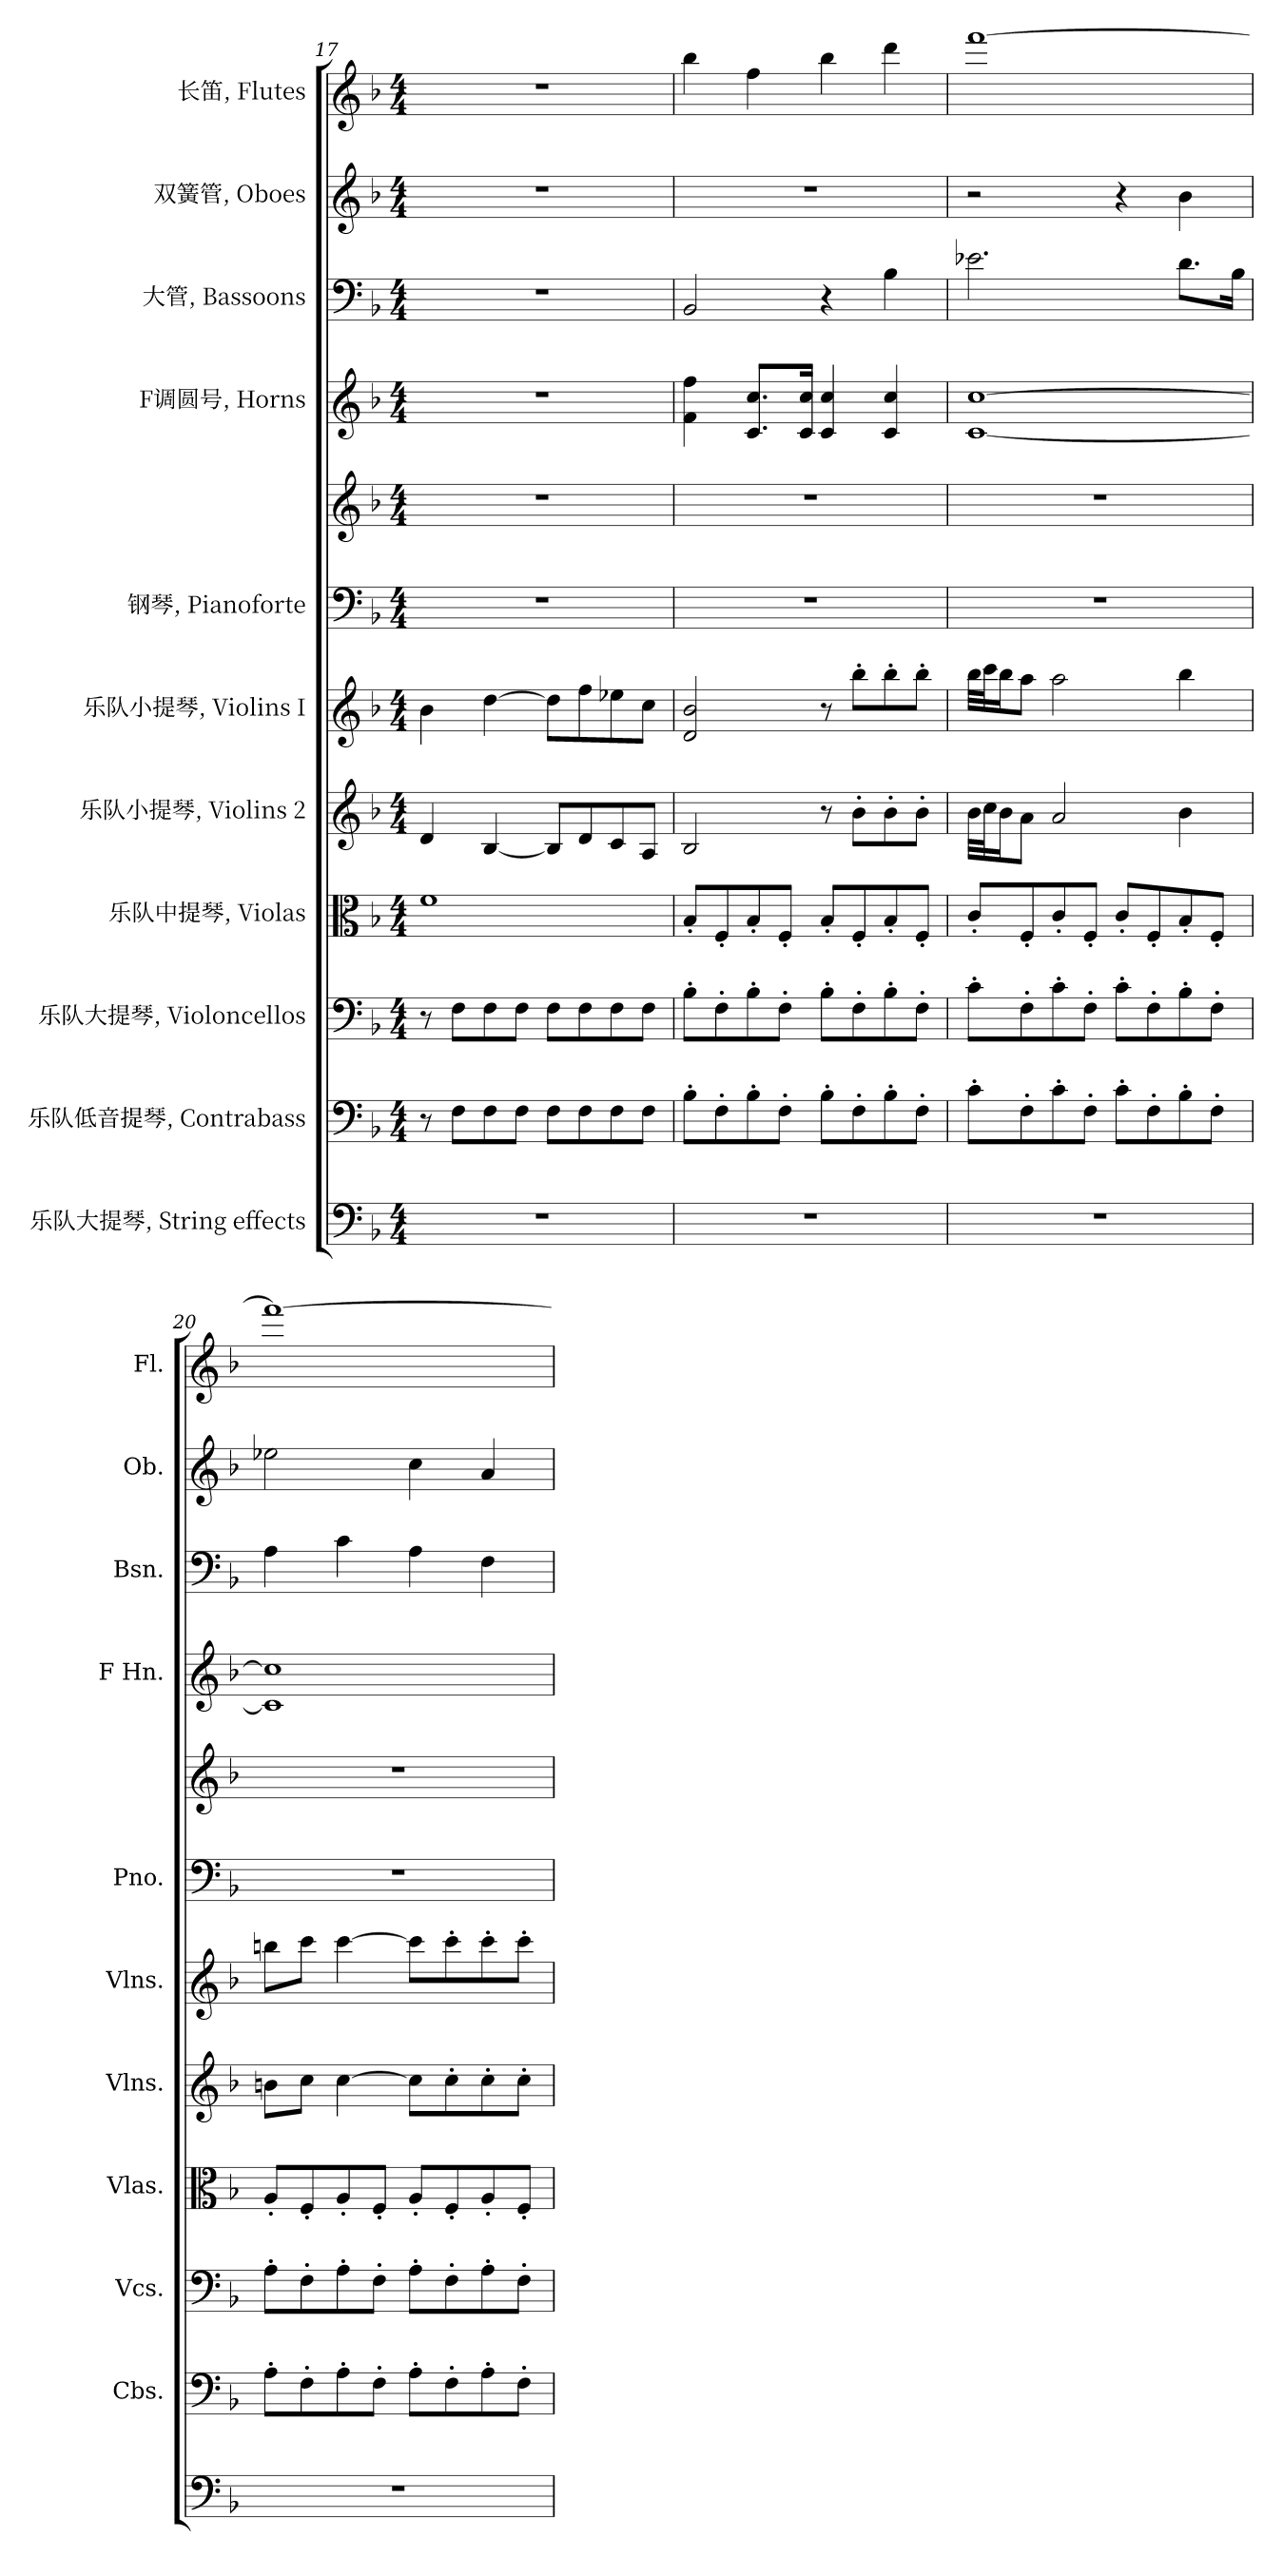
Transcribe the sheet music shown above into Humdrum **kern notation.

**kern	**kern	**kern	**kern	**kern	**kern	**kern	**kern	**kern	**kern	**kern	**kern
*part11	*part10	*part9	*part8	*part7	*part6	*part5	*part5	*part4	*part3	*part2	*part1
*staff12	*staff11	*staff10	*staff9	*staff8	*staff7	*staff6	*staff5	*staff4	*staff3	*staff2	*staff1
*I"乐队大提琴, String effects	*I"乐队低音提琴, Contrabass	*I"乐队大提琴, Violoncellos	*I"乐队中提琴, Violas	*I"乐队小提琴, Violins 2	*I"乐队小提琴, Violins I	*I"钢琴, Pianoforte	*	*I"F调圆号, Horns	*I"大管, Bassoons	*I"双簧管, Oboes	*I"长笛, Flutes
*	*I'Cbs.	*I'Vcs.	*I'Vlas.	*I'Vlns.	*I'Vlns.	*I'Pno.	*	*I'F Hn.	*I'Bsn.	*I'Ob.	*I'Fl.
*clefF4	*clefF4	*clefF4	*clefC3	*clefG2	*clefG2	*clefF4	*clefG2	*clefG2	*clefF4	*clefG2	*clefG2
*	*ITrd7c12	*	*	*	*	*	*	*ITrd4c7	*	*	*
*k[b-]	*k[b-]	*k[b-]	*k[b-]	*k[b-]	*k[b-]	*k[b-]	*k[b-]	*k[b-e-]	*k[b-]	*k[b-]	*k[b-]
*M4/4	*M4/4	*M4/4	*M4/4	*M4/4	*M4/4	*M4/4	*M4/4	*M4/4	*M4/4	*M4/4	*M4/4
=17	=17	=17	=17	=17	=17	=17	=17	=17	=17	=17	=17
1r	8r	8r	1f	4d/	4b-\	1r	1r	1r	1r	1r	1r
.	8FF\L	8F\L	.	.	.	.	.	.	.	.	.
.	8FF\	8F\	.	[4B-/	[4dd\	.	.	.	.	.	.
.	8FF\J	8F\J	.	.	.	.	.	.	.	.	.
.	8FF\L	8F\L	.	8B-/L]	8dd\L]	.	.	.	.	.	.
.	8FF\	8F\	.	8d/	8ff\	.	.	.	.	.	.
.	8FF\	8F\	.	8c/	8ee-X\	.	.	.	.	.	.
.	8FF\J	8F\J	.	8A/J	8cc\J	.	.	.	.	.	.
=18	=18	=18	=18	=18	=18	=18	=18	=18	=18	=18	=18
1r	8BB-'\L	8B-'\L	8B-'/L	2B-/	2d/ 2b-/	1r	1r	4B-\ 4b-\	2BB-/	1r	4bb-\
.	8FF'\	8F'\	8F'/	.	.	.	.	.	.	.	.
.	8BB-'\	8B-'\	8B-'/	.	.	.	.	8.F/ 8.f/L	.	.	4ff\
.	8FF'\J	8F'\J	8F'/J	.	.	.	.	.	.	.	.
.	.	.	.	.	.	.	.	16F/ 16f/Jk	.	.	.
.	8BB-'\L	8B-'\L	8B-'/L	8r	8r	.	.	4F/ 4f/	4r	.	4bb-\
.	8FF'\	8F'\	8F'/	8b-'\L	8bb-'\L	.	.	.	.	.	.
.	8BB-'\	8B-'\	8B-'/	8b-'\	8bb-'\	.	.	4F/ 4f/	4B-\	.	4ddd\
.	8FF'\J	8F'\J	8F'/J	8b-'\J	8bb-'\J	.	.	.	.	.	.
!!LO:PB:g=z
=19	=19	=19	=19	=19	=19	=19	=19	=19	=19	=19	=19
1r	8C'\L	8c'\L	8c'/L	32b-\LLL	32bb-\LLL	1r	1r	[1F [1f	2.e-X\	2r	[1fff
.	.	.	.	32cc\J	32ccc\J	.	.	.	.	.	.
.	.	.	.	16b-\J	16bb-\J	.	.	.	.	.	.
.	8FF'\	8F'\	8F'/	8a\J	8aa\J	.	.	.	.	.	.
.	8C'\	8c'\	8c'/	2a/	2aa\	.	.	.	.	.	.
.	8FF'\J	8F'\J	8F'/J	.	.	.	.	.	.	.	.
.	8C'\L	8c'\L	8c'/L	.	.	.	.	.	.	4r	.
.	8FF'\	8F'\	8F'/	.	.	.	.	.	.	.	.
.	8BB-'\	8B-'\	8B-'/	4b-\	4bb-\	.	.	.	8.d\L	4b-\	.
.	8FF'\J	8F'\J	8F'/J	.	.	.	.	.	.	.	.
.	.	.	.	.	.	.	.	.	16B-\Jk	.	.
=20	=20	=20	=20	=20	=20	=20	=20	=20	=20	=20	=20
1r	8AA'\L	8A'\L	8A'/L	8bn\L	8bbn\L	1r	1r	1F] 1f]	4A\	2ee-X\	1fff_
.	8FF'\	8F'\	8F'/	8cc\J	8ccc\J	.	.	.	.	.	.
.	8AA'\	8A'\	8A'/	[4cc\	[4ccc\	.	.	.	4c\	.	.
.	8FF'\J	8F'\J	8F'/J	.	.	.	.	.	.	.	.
.	8AA'\L	8A'\L	8A'/L	8cc\L]	8ccc\L]	.	.	.	4A\	4cc\	.
.	8FF'\	8F'\	8F'/	8cc'\	8ccc'\	.	.	.	.	.	.
.	8AA'\	8A'\	8A'/	8cc'\	8ccc'\	.	.	.	4F\	4a/	.
.	8FF'\J	8F'\J	8F'/J	8cc'\J	8ccc'\J	.	.	.	.	.	.
=	=	=	=	=	=	=	=	=	=	=	=
*-	*-	*-	*-	*-	*-	*-	*-	*-	*-	*-	*-
